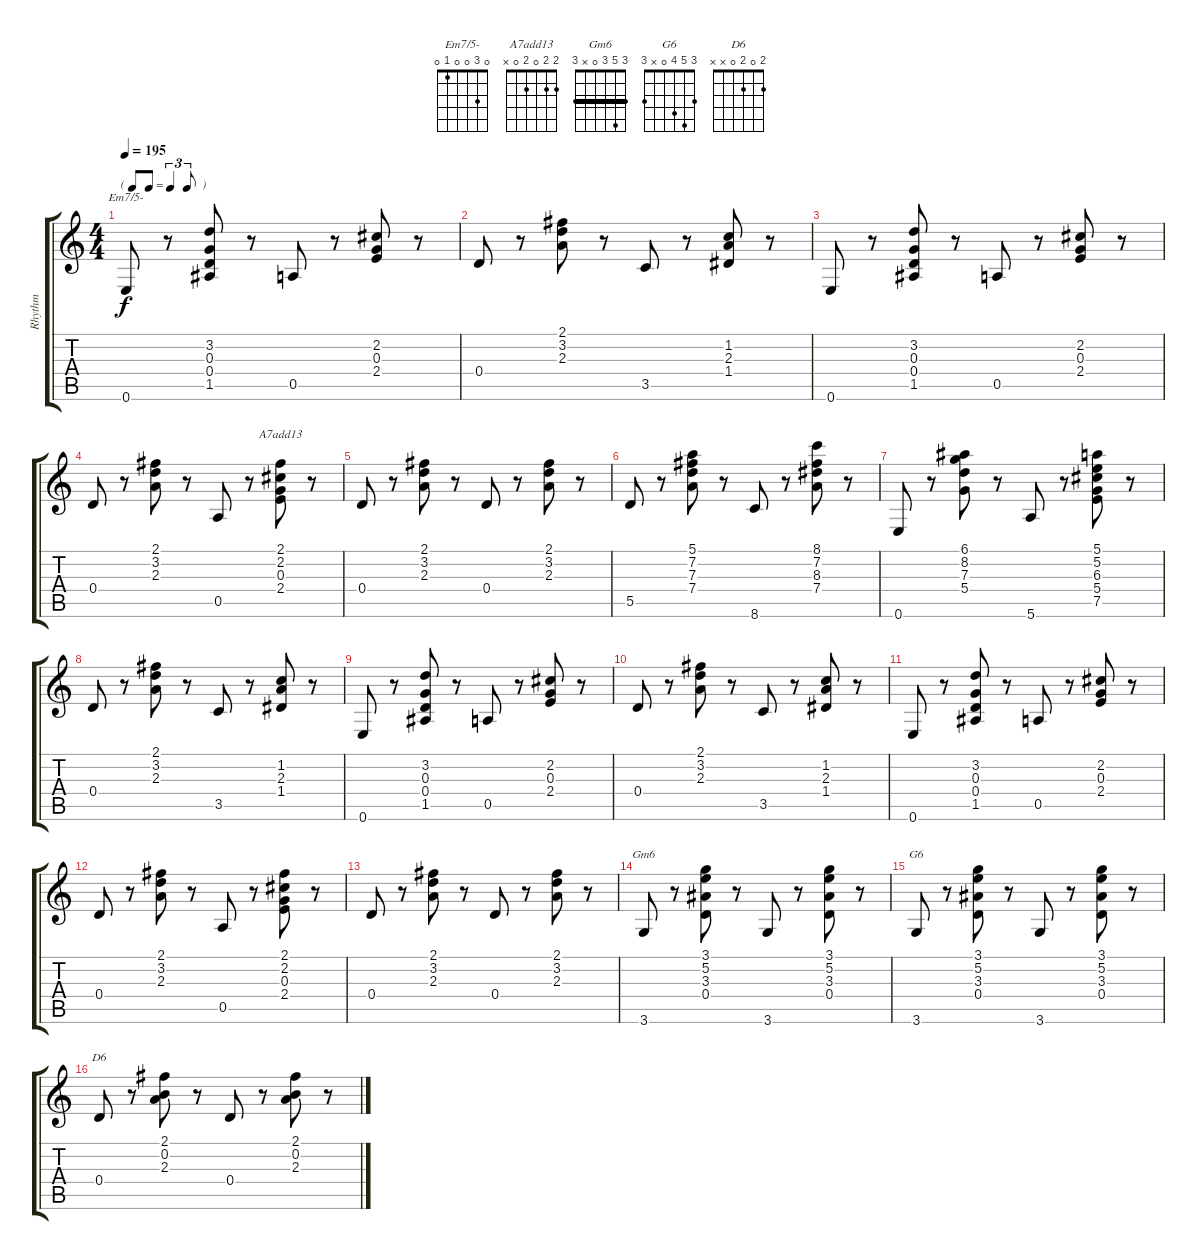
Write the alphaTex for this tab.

\track ("Rhythm" "Rhythm") {instrument acousticguitarnylon}
\staff {score tabs}
\tuning (E4 B3 G3 D3 A2 E2) {hide}
\chord ("Em7/5-" 0 3 0 0 1 0)
\chord ("A7add13" 2 2 0 2 0 x)
\chord ("Gm6" 3 5 3 0 x 3) {barre 3}
\chord ("G6" 3 5 4 0 x 3)
\chord ("D6" 2 0 2 0 x x)
\ts (4 4)
\tf triplet8th
\tempo 195
\clef g2
\ks c
0.6.8{ch "Em7/5-" dy f} r.8 (3.2 0.3 0.4 1.5).8 r.8 0.5.8 r.8 (2.2 0.3 2.4).8 r.8 |
0.4.8 r.8 (2.1 3.2 2.3).8 r.8 3.5.8 r.8 (1.2 2.3 1.4).8 r.8 |
0.6.8 r.8 (3.2 0.3 0.4 1.5).8 r.8 0.5.8 r.8 (2.2 0.3 2.4).8 r.8 |
0.4.8 r.8 (2.1 3.2 2.3).8 r.8 0.5.8 r.8 (2.1 2.2 0.3 2.4).8{ch "A7add13"} r.8 |
0.4.8 r.8 (2.1 3.2 2.3).8 r.8 0.4.8 r.8 (2.1 3.2 2.3).8 r.8 |
5.5.8 r.8 (5.1 7.2 7.3 7.4).8 r.8 8.6.8 r.8 (8.1 7.2 8.3 7.4).8 r.8 |
0.6.8 r.8 (6.1 8.2 7.3 5.4).8 r.8 5.6.8 r.8 (5.1 5.2 6.3 5.4 7.5).8 r.8 |
0.4.8 r.8 (2.1 3.2 2.3).8 r.8 3.5.8 r.8 (1.2 2.3 1.4).8 r.8 |
0.6.8 r.8 (3.2 0.3 0.4 1.5).8 r.8 0.5.8 r.8 (2.2 0.3 2.4).8 r.8 |
0.4.8 r.8 (2.1 3.2 2.3).8 r.8 3.5.8 r.8 (1.2 2.3 1.4).8 r.8 |
0.6.8 r.8 (3.2 0.3 0.4 1.5).8 r.8 0.5.8 r.8 (2.2 0.3 2.4).8 r.8 |
0.4.8 r.8 (2.1 3.2 2.3).8 r.8 0.5.8 r.8 (2.1 2.2 0.3 2.4).8 r.8 |
0.4.8 r.8 (2.1 3.2 2.3).8 r.8 0.4.8 r.8 (2.1 3.2 2.3).8 r.8 |
3.6.8{ch "Gm6"} r.8 (3.1 5.2 3.3 0.4).8 r.8 3.6.8 r.8 (3.1 5.2 3.3 0.4).8 r.8 |
3.6.8{ch "G6"} r.8 (3.1 5.2 3.3 0.4).8 r.8 3.6.8 r.8 (3.1 5.2 3.3 0.4).8 r.8 |
0.4.8{ch "D6"} r.8 (2.1 0.2 2.3).8 r.8 0.4.8 r.8 (2.1 0.2 2.3).8 r.8
